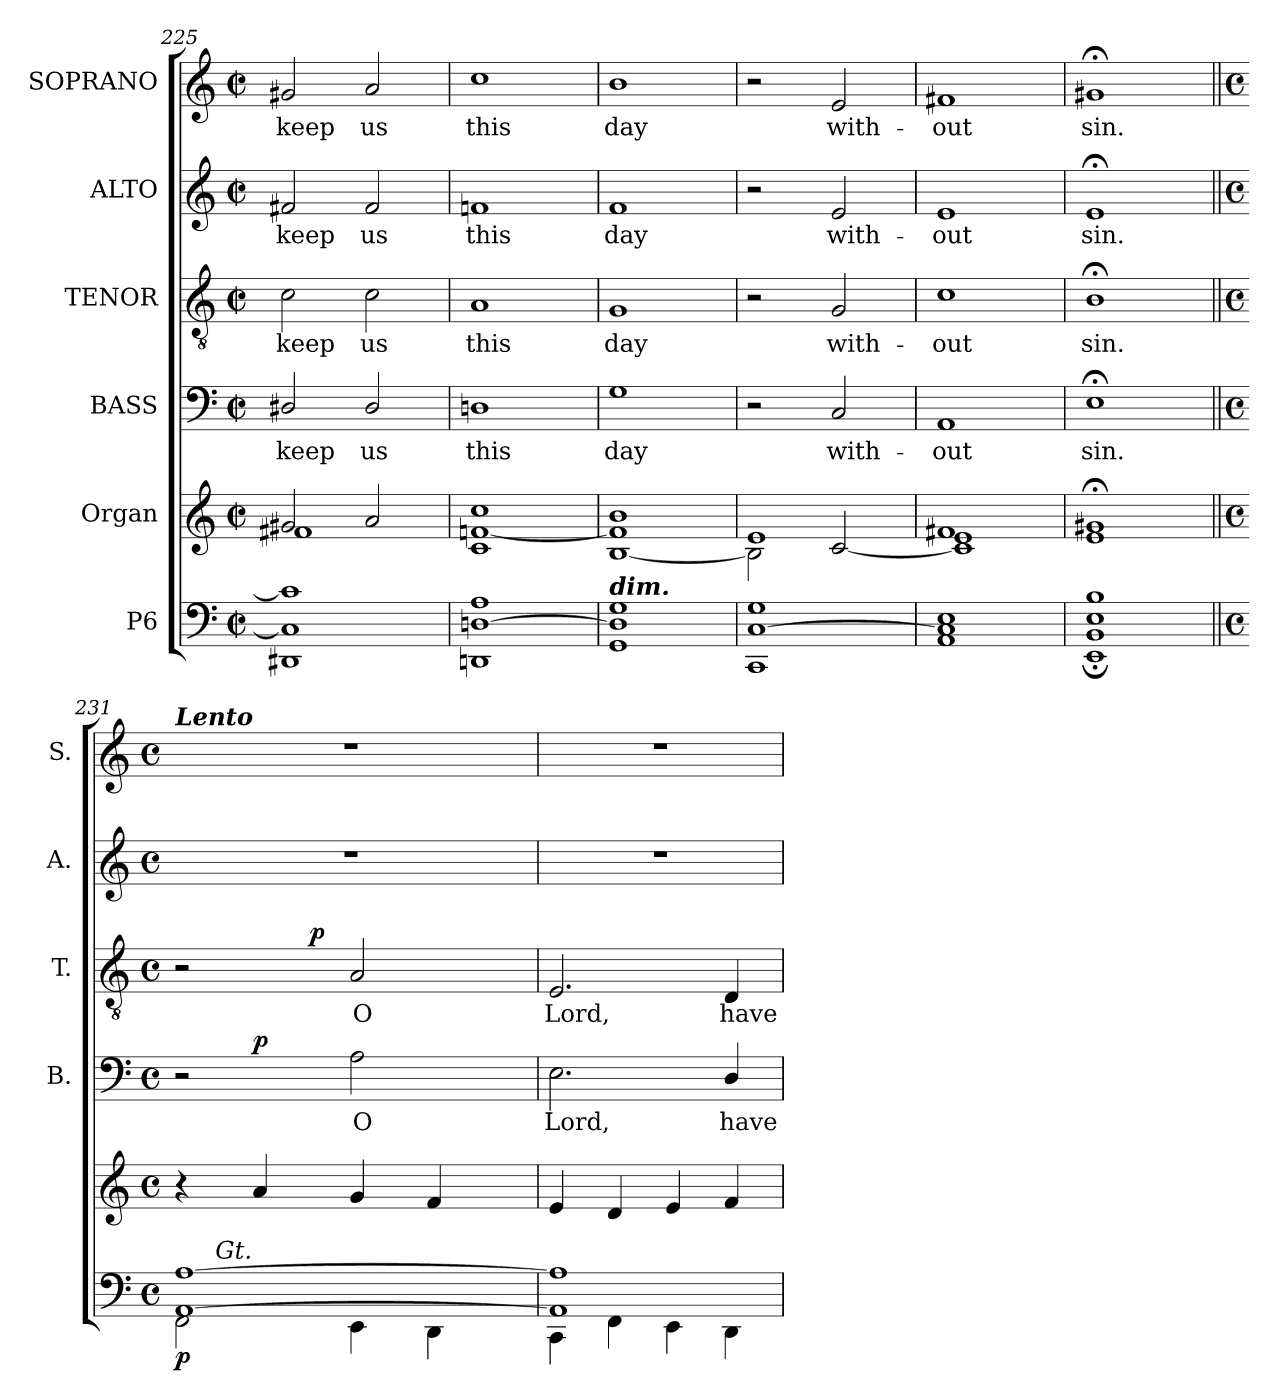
**kern	**dynam	**kern	**kern	**text	**dynam	**kern	**text	**dynam	**kern	**text	**kern	**text
*part6	*part6	*part5	*part4	*part4	*part4	*part3	*part3	*part3	*part2	*part2	*part1	*part1
*staff6	*staff6	*staff5	*staff4	*staff4	*staff4	*staff3	*staff3	*staff3	*staff2	*staff2	*staff1	*staff1
*I"P6	*	*I"Organ	*I"BASS	*	*	*I"TENOR	*	*	*I"ALTO	*	*I"SOPRANO	*
*	*	*	*I'B.	*	*	*I'T.	*	*	*I'A.	*	*I'S.	*
*clefF4	*	*clefG2	*clefF4	*	*	*clefGv2	*	*	*clefG2	*	*clefG2	*
*	*	*	*	*	*	*ITrd7c12	*	*	*	*	*	*
*k[]	*	*k[]	*k[]	*	*	*k[]	*	*	*k[]	*	*k[]	*
*C:	*	*C:	*C:	*	*	*C:	*	*	*C:	*	*C:	*
*M2/2	*	*M2/2	*M2/2	*	*	*M2/2	*	*	*M2/2	*	*M2/2	*
*met(c|)	*	*met(c|)	*met(c|)	*	*	*met(c|)	*	*	*met(c|)	*	*met(c|)	*
=225	=225	=225	=225	=225	=225	=225	=225	=225	=225	=225	=225	=225
*^	*	*^	*	*	*	*	*	*	*	*	*	*
!	!	!	!	!	!	!LO:LY:b:color=#000000	!	!	!	!	!	!	!	!
!	!	!	!	!	!	!	!	!	!LO:LY:b:color=#000000	!	!	!	!	!
!	!	!	!	!	!	!	!	!	!	!	!	!LO:LY:b:color=#000000	!	!
!	!	!	!	!	!	!	!	!	!	!	!	!	!	!LO:LY:b:color=#000000
1Ci] 1ci]	1DD#Xi	.	2g#Xi/	1f#Xi	2D#Xi/	keep	.	2Ci\	keep	.	2f#Xi/	keep	2g#Xi/	keep
!	!	!	!	!	!	!LO:LY:b:color=#000000	!	!	!	!	!	!	!	!
!	!	!	!	!	!	!	!	!	!LO:LY:b:color=#000000	!	!	!	!	!
!	!	!	!	!	!	!	!	!	!	!	!	!LO:LY:b:color=#000000	!	!
!	!	!	!	!	!	!	!	!	!	!	!	!	!	!LO:LY:b:color=#000000
.	.	.	2ai/	.	2D#i/	us	.	2Ci\	us	.	2f#i/	us	2ai/	us
=226	=226	=226	=226	=226	=226	=226	=226	=226	=226	=226	=226	=226	=226	=226
!	!	!	!	!	!	!LO:LY:b:color=#000000	!	!	!	!	!	!	!	!
!	!	!	!	!	!	!	!	!	!LO:LY:b:color=#000000	!	!	!	!	!
!	!	!	!	!	!	!	!	!	!	!	!	!LO:LY:b:color=#000000	!	!
!	!	!	!	!	!	!	!	!	!	!	!	!	!	!LO:LY:b:color=#000000
[1Dni 1Ai	1DDni	.	1cci	1ci [1fni	1Dni	this	.	1AAi	this	.	1fni	this	1cci	this
=227	=227	=227	=227	=227	=227	=227	=227	=227	=227	=227	=227	=227	=227	=227
!	!	!	!	!	!	!LO:LY:b:color=#000000	!	!	!	!	!	!	!	!
!	!	!	!	!	!	!	!	!	!LO:LY:b:color=#000000	!	!	!	!	!
!	!	!	!	!	!	!	!	!	!	!	!	!LO:LY:b:color=#000000	!	!
!LO:TX:a:Bi:t=dim.	!	!	!	!	!	!	!	!	!	!	!	!	!	!
!	!	!	!	!	!	!	!	!	!	!	!	!	!	!LO:LY:b:color=#000000
1Di] 1Gi	1GGi	.	1bi	[1Bi 1fi]	1Gi	day	.	1GGi	day	.	1fi	day	1bi	day
=228	=228	=228	=228	=228	=228	=228	=228	=228	=228	=228	=228	=228	=228	=228
[1Ci 1Gi	1CCi	.	1ei	2Bi\]	2r	.	.	2r	.	.	2r	.	2r	.
!	!	!	!	!	!	!LO:LY:b:color=#000000	!	!	!	!	!	!	!	!
!	!	!	!	!	!	!	!	!	!LO:LY:b:color=#000000	!	!	!	!	!
!	!	!	!	!	!	!	!	!	!	!	!	!LO:LY:b:color=#000000	!	!
!	!	!	!	!	!	!	!	!	!	!	!	!	!	!LO:LY:b:color=#000000
.	.	.	.	[2ci/	2Ci/	with-	.	2GGi/	with-	.	2ei/	with-	2ei/	with-
=229	=229	=229	=229	=229	=229	=229	=229	=229	=229	=229	=229	=229	=229	=229
!	!	!	!	!	!	!LO:LY:b:color=#000000	!	!	!	!	!	!	!	!
!	!	!	!	!	!	!	!	!	!LO:LY:b:color=#000000	!	!	!	!	!
!	!	!	!	!	!	!	!	!	!	!	!	!LO:LY:b:color=#000000	!	!
!	!	!	!	!	!	!	!	!	!	!	!	!	!	!LO:LY:b:color=#000000
1Ci] 1Ei	1AAi	.	1f#Xi	1ci] 1ei	1AAi	-out	.	1Ci	-out	.	1ei	-out	1f#Xi	-out
=230	=230	=230	=230	=230	=230	=230	=230	=230	=230	=230	=230	=230	=230	=230
!	!	!	!	!	!	!LO:LY:b:color=#000000	!	!	!	!	!	!	!	!
!	!	!	!	!	!	!	!	!	!LO:LY:b:color=#000000	!	!	!	!	!
!	!	!	!	!	!	!	!	!	!	!	!	!LO:LY:b:color=#000000	!	!
!	!	!	!	!	!	!	!	!	!	!	!	!	!	!LO:LY:b:color=#000000
1BBi 1Ei 1Bi	1EE;i	.	1g#X;i	1ei	1E;i	sin.	.	1BB;i	sin.	.	1e;i	sin.	1g#X;i	sin.
*v	*v	*	*	*	*	*	*	*	*	*	*	*	*	*
*	*	*v	*v	*	*	*	*	*	*	*	*	*	*
!!LO:LB:g=z
=231||	=231||	=231||	=231||	=231||	=231||	=231||	=231||	=231||	=231||	=231||	=231||	=231||
*M4/4	*	*M4/4	*M4/4	*	*	*M4/4	*	*	*M4/4	*	*M4/4	*
*met(c)	*	*met(c)	*met(c)	*	*	*met(c)	*	*	*met(c)	*	*met(c)	*
*	*	*	*	*	*	*	*	*	*	*	*MM76	*
*^	*	*^	*^	*	*	*^	*	*	*	*	*	*
*	*^	*	*	*	*	*	*	*	*	*	*	*	*	*	*	*
!	!	!	!	!	!	!	!	!	!	!	!	!	!	!	!	!LO:TX:a:Bi:t=Lento	!
!	!	!	!	!LO:TX:a:Bi:t=Lento	!	!	!	!	!	!	!	!	!	!	!	!	!
*	*	*^	*	*v	*v	*	*	*	*	*	*	*	*	*	*	*	*
[1Ai	2FFi\	[1AAi	8ryy	p	4r	2r	4ryy	.	.	2r	4ryy	.	.	1r	.	1r	.
.	.	.	1024ryy	.	.	.	.	.	.	.	.	.	.	.	.	.	.
!	!	!	!LO:TX:a:i:t=Gt.	!	!	!	!	!	!	!	!	!	!	!	!	!	!
.	.	.	2ryy	.	.	.	.	.	.	.	.	.	.	.	.	.	.
.	.	.	.	.	4ai/	.	2.ryy	.	p	.	16ryy	.	.	.	.	.	.
.	.	.	.	.	.	.	.	.	.	.	32ryy	.	.	.	.	.	.
.	.	.	.	.	.	.	.	.	.	.	64ryy	.	.	.	.	.	.
.	.	.	.	.	.	.	.	.	.	.	256ryy	.	.	.	.	.	.
.	.	.	.	.	.	.	.	.	.	.	2ryy	.	p	.	.	.	.
!	!	!	!	!	!	!	!	!LO:LY:b:color=#000000	!	!	!	!	!	!	!	!	!
!	!	!	!	!	!	!	!	!	!	!	!	!LO:LY:b:color=#000000	!	!	!	!	!
.	4EEi\	.	.	.	4gi/	2Ai\	.	O	.	2AAi/	.	O	.	.	.	.	.
.	.	.	4ryy	.	.	.	.	.	.	.	.	.	.	.	.	.	.
.	4DDi\	.	.	.	4fi/	.	.	.	.	.	.	.	.	.	.	.	.
.	.	.	.	.	.	.	.	.	.	.	8ryy	.	.	.	.	.	.
.	.	.	16ryy	.	.	.	.	.	.	.	.	.	.	.	.	.	.
.	.	.	32ryy	.	.	.	.	.	.	.	.	.	.	.	.	.	.
.	.	.	64ryy	.	.	.	.	.	.	.	.	.	.	.	.	.	.
.	.	.	128...ryy	.	.	.	.	.	.	.	.	.	.	.	.	.	.
.	.	.	.	.	.	.	.	.	.	.	128.ryy	.	.	.	.	.	.
*	*	*	*	*	*	*v	*v	*	*	*	*	*	*	*	*	*	*
*	*	*v	*v	*	*	*	*	*	*v	*v	*	*	*	*	*	*
=232	=232	=232	=232	=232	=232	=232	=232	=232	=232	=232	=232	=232	=232	=232
*	*	*^	*	*	*^	*	*	*^	*	*	*	*	*	*
!	!	!	!	!	!	!	!	!LO:LY:b:color=#000000	!	!	!	!	!	!	!	!	!
*	*	*	*	*	*	*v	*v	*	*	*	*	*	*	*	*	*	*
*	*	*v	*v	*	*	*	*	*	*v	*v	*	*	*	*	*	*
*	*	*^	*	*	*^	*	*	*^	*	*	*	*	*	*
!	!	!	!	!	!	!	!	!	!	!	!	!LO:LY:b:color=#000000	!	!	!	!	!
*	*	*	*	*	*	*v	*v	*	*	*	*	*	*	*	*	*	*
*	*	*v	*v	*	*	*	*	*	*v	*v	*	*	*	*	*	*
1Ai]	4CCi\	1AAi]	.	4ei/	2.Ei\	Lord,	.	2.EEi/	Lord,	.	1r	.	1r	.
.	4FFi\	.	.	4di/	.	.	.	.	.	.	.	.	.	.
.	4EEi\	.	.	4ei/	.	.	.	.	.	.	.	.	.	.
!	!	!	!	!	!	!LO:LY:b:color=#000000	!	!	!	!	!	!	!	!
!	!	!	!	!	!	!	!	!	!LO:LY:b:color=#000000	!	!	!	!	!
.	4DDi\	.	.	4fi/	4Di/	have	.	4DDi/	have	.	.	.	.	.
*v	*v	*v	*	*	*	*	*	*	*	*	*	*	*	*
=	=	=	=	=	=	=	=	=	=	=	=	=
*-	*-	*-	*-	*-	*-	*-	*-	*-	*-	*-	*-	*-
